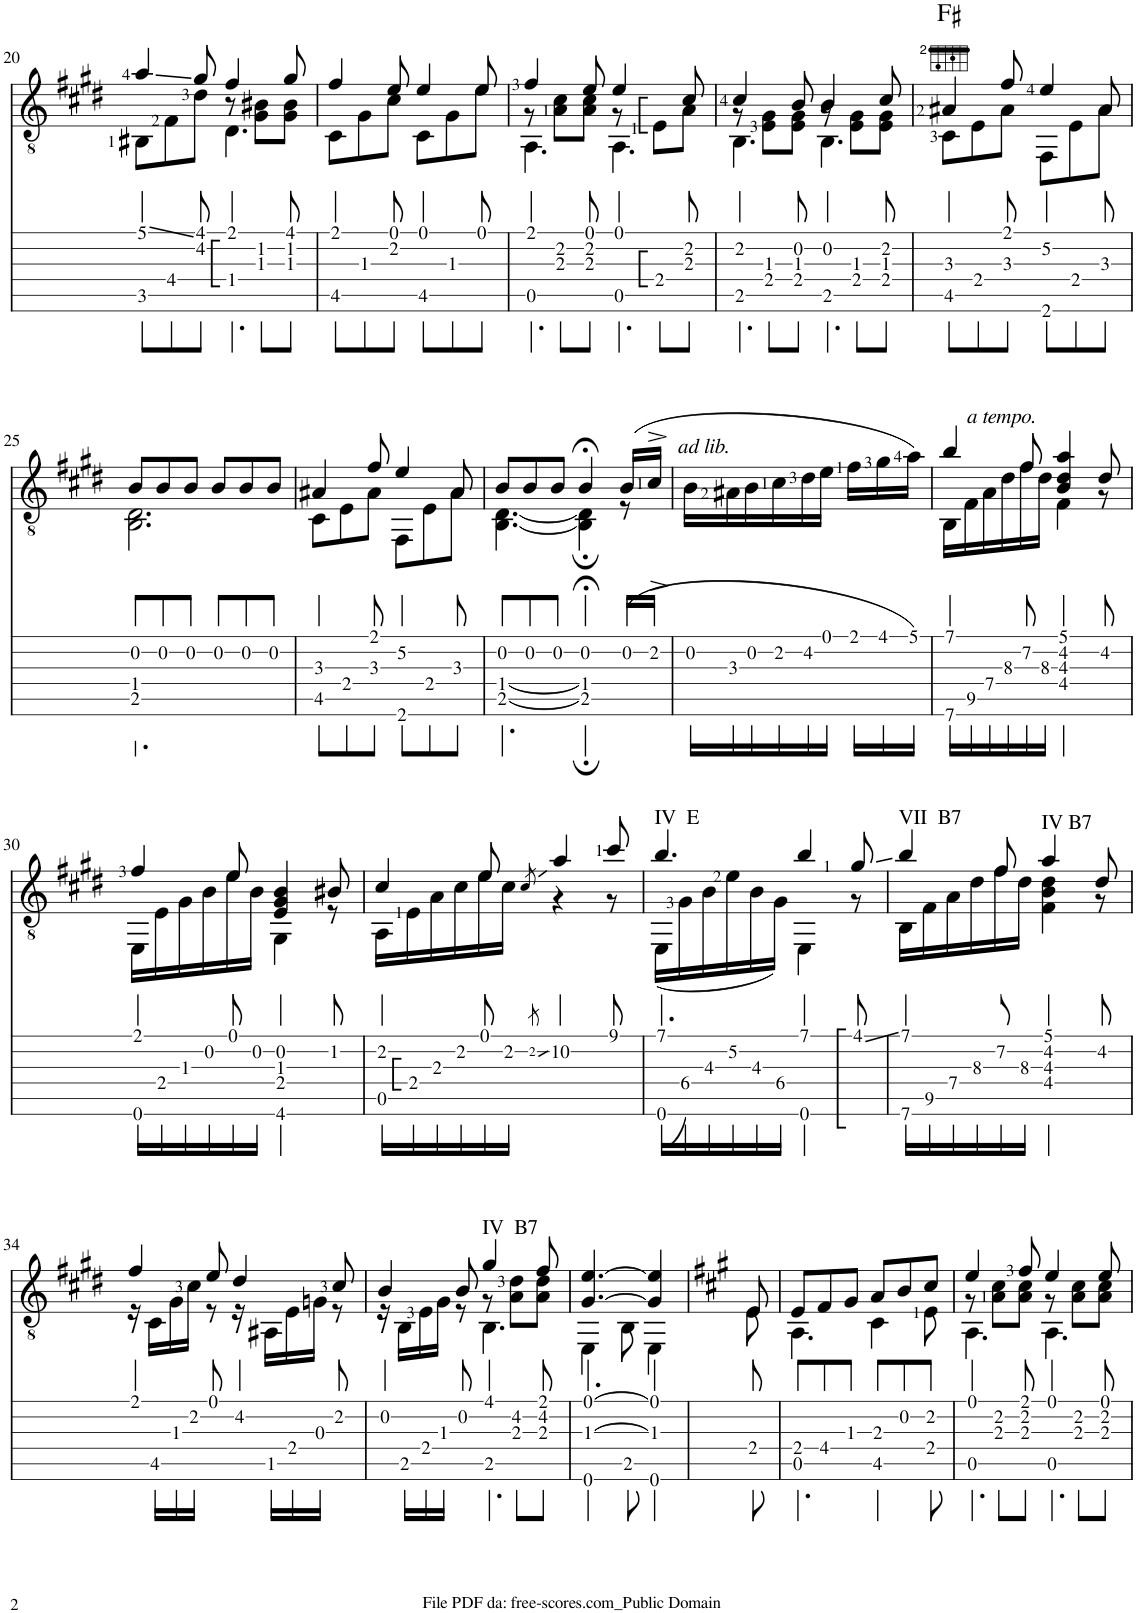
**kern	**kern	**harte
*part2	*part1	*part1
*staff2	*staff1	*
*I"Chitarra classica (Intavolatura)	*I"Guitar	*
!!LO:PB:g=z
*	*clefGv2	*
*k[f#c#g#d#]	*k[f#c#g#d#]	*
*M6/8	*M6/8	*
=20	=20	=20
*^	*^	*
*	*^	*	*^	*
4a/	8BB#X\L	4.ryy	4a/	8BB#X\L	4.ryy	.
.	8F#\	.	.	8F#\	.	.
8g#/	8d#\J	.	8g#/	8d#\J	.	.
4f#/	8r	4.D#\	4f#/	8r	4.D#\	.
.	8G#\ 8B#X\L	.	.	8G#\ 8B#X\L	.	.
8g#/	8G#\ 8B#\J	.	8g#/	8G#\ 8B#\J	.	.
*	*v	*v	*	*	*	*
*	*	*	*v	*v	*
=21	=21	=21	=21	=21
4f#/	8C#\L	4f#/	8C#\L	.
.	8G#\	.	8G#\	.
8e/	8c#\J	8e/	8c#\J	.
4e/	8C#\L	4e/	8C#\L	.
.	8G#\	.	8G#\	.
8e/	8e\J	8e/	8e\J	.
=22	=22	=22	=22	=22
*	*^	*	*^	*
4f#/	8r	4.AA\	4f#/	8r	4.AA\	.
.	8A\ 8c#\L	.	.	8A\ 8c#\L	.	.
8e/	8A\ 8c#\J	.	8e/	8A\ 8c#\J	.	.
4e/	8r	4.AA\	4e/	8r	4.AA\	.
.	8E\L	.	.	8E\L	.	.
8c#/	8A\J	.	8c#/	8A\J	.	.
=23	=23	=23	=23	=23	=23	=23
4c#/	8r	4.BB\	4c#/	8r	4.BB\	.
.	8E\ 8G#\L	.	.	8E\ 8G#\L	.	.
8B/	8E\ 8G#\J	.	8B/	8E\ 8G#\J	.	.
4B/	8r	4.BB\	4B/	8r	4.BB\	.
.	8E\ 8G#\L	.	.	8E\ 8G#\L	.	.
8c#/	8E\ 8G#\J	.	8c#/	8E\ 8G#\J	.	.
*	*v	*v	*	*	*	*
*	*	*	*v	*v	*
=24	=24	=24	=24	=24
4A#X/	8C#\L	4A#X/	8C#\L	F#:maj
.	8E\	.	8E\	.
8f#/	8A#\J	8f#/	8A#\J	.
4e/	8FF#\L	4e/	8FF#\L	.
.	8E\	.	8E\	.
8A#/	8A#\J	8A#/	8A#\J	.
!!LO:LB:g=z	!!
=25	=25	=25	=25	=25
8B/L	2.BB\ 2.D#\	8B/L	2.BB\ 2.D#\	.
8B/	.	8B/	.	.
8B/J	.	8B/J	.	.
8B/L	.	8B/L	.	.
8B/	.	8B/	.	.
8B/J	.	8B/J	.	.
=26	=26	=26	=26	=26
4A#X/	8C#\L	4A#X/	8C#\L	.
.	8E\	.	8E\	.
8f#/	8A#\J	8f#/	8A#\J	.
4e/	8FF#\L	4e/	8FF#\L	.
.	8E\	.	8E\	.
8A#/	8A#\J	8A#/	8A#\J	.
=27	=27	=27	=27	=27
8B/L	[4.BB\ [4.D#\	8B/L	[4.BB\ [4.D#\	.
8B/	.	8B/	.	.
8B/J	.	8B/J	.	.
4B;</	4BB\]; 4D#\];	4B;</	4BB\]; 4D#\];	.
(16B/LL	8r	(16B/LL	8r	.
16c#^/JJ	.	16c#^/JJ	.	.
*v	*v	*	*	*
*	*v	*v	*
=28	=28	=28
!	!LO:TX:a:i:t=ad lib.	!
16B\LL	16B\LL	.
16A#X\	16A#X\	.
16B\	16B\	.
16c#\	16c#\	.
16d#\	16d#\	.
16e\JJ	16e\JJ	.
16f#\LL	16f#\LL	.
16g#\	16g#\	.
16a\JJ)	16a\JJ)	.
=29	=29	=29
*^	*^	*
!	!	!LO:TX:a:i:t=a tempo.	!	!
4b/	16BB\LL	4b/	16BB\LL	.
.	16F#\	.	16F#\	.
.	16A\	.	16A\	.
.	16d#\	.	16d#\	.
8f#/	16f#\	8f#/	16f#\	.
.	16d#\JJ	.	16d#\JJ	.
4B/ 4d#/ 4a/	4F#\	4B/ 4d#/ 4a/	4F#\	.
8d#/	8r	8d#/	8r	.
!!LO:LB:g=z	!!
=30	=30	=30	=30	=30
4f#/	16EE\LL	4f#/	16EE\LL	.
.	16E\	.	16E\	.
.	16G#\	.	16G#\	.
.	16B\	.	16B\	.
8e/	16e\	8e/	16e\	.
.	16B\JJ	.	16B\JJ	.
4E/ 4G#/ 4B/	4GG#\	4E/ 4G#/ 4B/	4GG#\	.
8B#X/	8r	8B#X/	8r	.
=31	=31	=31	=31	=31
4c#/	16AA\LL	4c#/	16AA\LL	.
.	16E\	.	16E\	.
.	16A\	.	16A\	.
.	16c#\	.	16c#\	.
8e/	16e\	8e/	16e\	.
.	16c#\JJ	.	16c#\JJ	.
8qc#/	.	8qc#/	.	.
4a/	4r	4a/	4r	.
8cc#/	8r	8cc#/	8r	.
=32	=32	=32	=32	=32
!	!	!LO:TX:a:t=IV  E	!	!
4.b/	(16EE\LL	4.b/	(16EE\LL	.
.	16G#\)	.	16G#\	.
.	16B\	.	16B\	.
.	16e\	.	16e\	.
.	16B\	.	16B\	.
.	16G#\JJ	.	16G#\JJ)	.
4b/	4EE\	4b/	4EE\	.
8g#/	8r	8g#/	8r	.
=33	=33	=33	=33	=33
!	!	!LO:TX:a:t=VII  B7	!	!
4b/	16BB\LL	4b/	16BB\LL	.
.	16F#\	.	16F#\	.
.	16A\	.	16A\	.
.	16d#\	.	16d#\	.
8f#	16f#\	8f#/	16f#\	.
.	16d#\JJ	.	16d#\JJ	.
!	!	!LO:TX:a:t=IV B7	!	!
4a/	4F#\ 4B\ 4d#\	4a/	4F#\ 4B\ 4d#\	.
8d#/	8r	8d#/	8r	.
!!LO:LB:g=z	!!
=34	=34	=34	=34	=34
4f#/	16r	4f#/	16r	.
.	16C#\LL	.	16C#\LL	.
.	16G#\	.	16G#\	.
.	16c#\JJ	.	16c#\JJ	.
8e/	8r	8e/	8r	.
4d#/	16r	4d#/	16r	.
.	16AA#X\LL	.	16AA#X\LL	.
.	16E\	.	16E\	.
.	16Gn\JJ	.	16Gn\JJ	.
8c#/	8r	8c#/	8r	.
=35	=35	=35	=35	=35
*	*^	*	*^	*
4B/	16r	4.ryy	4B/	16r	4.ryy	.
.	16BB\LL	.	.	16BB\LL	.	.
.	16E\	.	.	16E\	.	.
.	16G#\JJ	.	.	16G#\JJ	.	.
8B/	8r	.	8B/	8r	.	.
!	!	!	!LO:TX:a:t=IV  B7	!	!	!
4g#/	8r	4.BB\	4g#/	8r	4.BB\	.
.	8A\ 8d#\L	.	.	8A\ 8d#\L	.	.
8f#/	8A\ 8d#\J	.	8f#/	8A\ 8d#\J	.	.
*	*v	*v	*	*	*	*
*	*	*	*v	*v	*
=36	=36	=36	=36	=36
[4.G#/ [4.e/	4EE\	[4.G#/ [4.e/	4EE\	.
.	8BB\	.	8BB\	.
4G#/] 4e/]	4EE\	4G#/] 4e/]	4EE\	.
=37	=37	=37	=37	=37
*k[f#c#g#]	*	*k[f#c#g#]	*	*
8E/	8E\	8E/	8E\	.
=38	=38	=38	=38	=38
8E/L	4.AA\	8E/L	4.AA\	.
8F#/	.	8F#/	.	.
8G#/J	.	8G#/J	.	.
8A/L	4C#\	8A/L	4C#\	.
8B/	.	8B/	.	.
8c#/J	8E\	8c#/J	8E\	.
=39	=39	=39	=39	=39
*	*^	*	*^	*
4e/	8r	4.AA\	4e/	8r	4.AA\	.
.	8A\ 8c#\L	.	.	8A\ 8c#\L	.	.
8f#/	8A\ 8c#\J	.	8f#/	8A\ 8c#\J	.	.
4e/	8r	4.AA\	4e/	8r	4.AA\	.
.	8A\ 8c#\L	.	.	8A\ 8c#\L	.	.
8e/	8A\ 8c#\J	.	8e/	8A\ 8c#\J	.	.
*v	*v	*v	*	*	*	*
*	*v	*v	*v	*
=	=	=
*-	*-	*-
